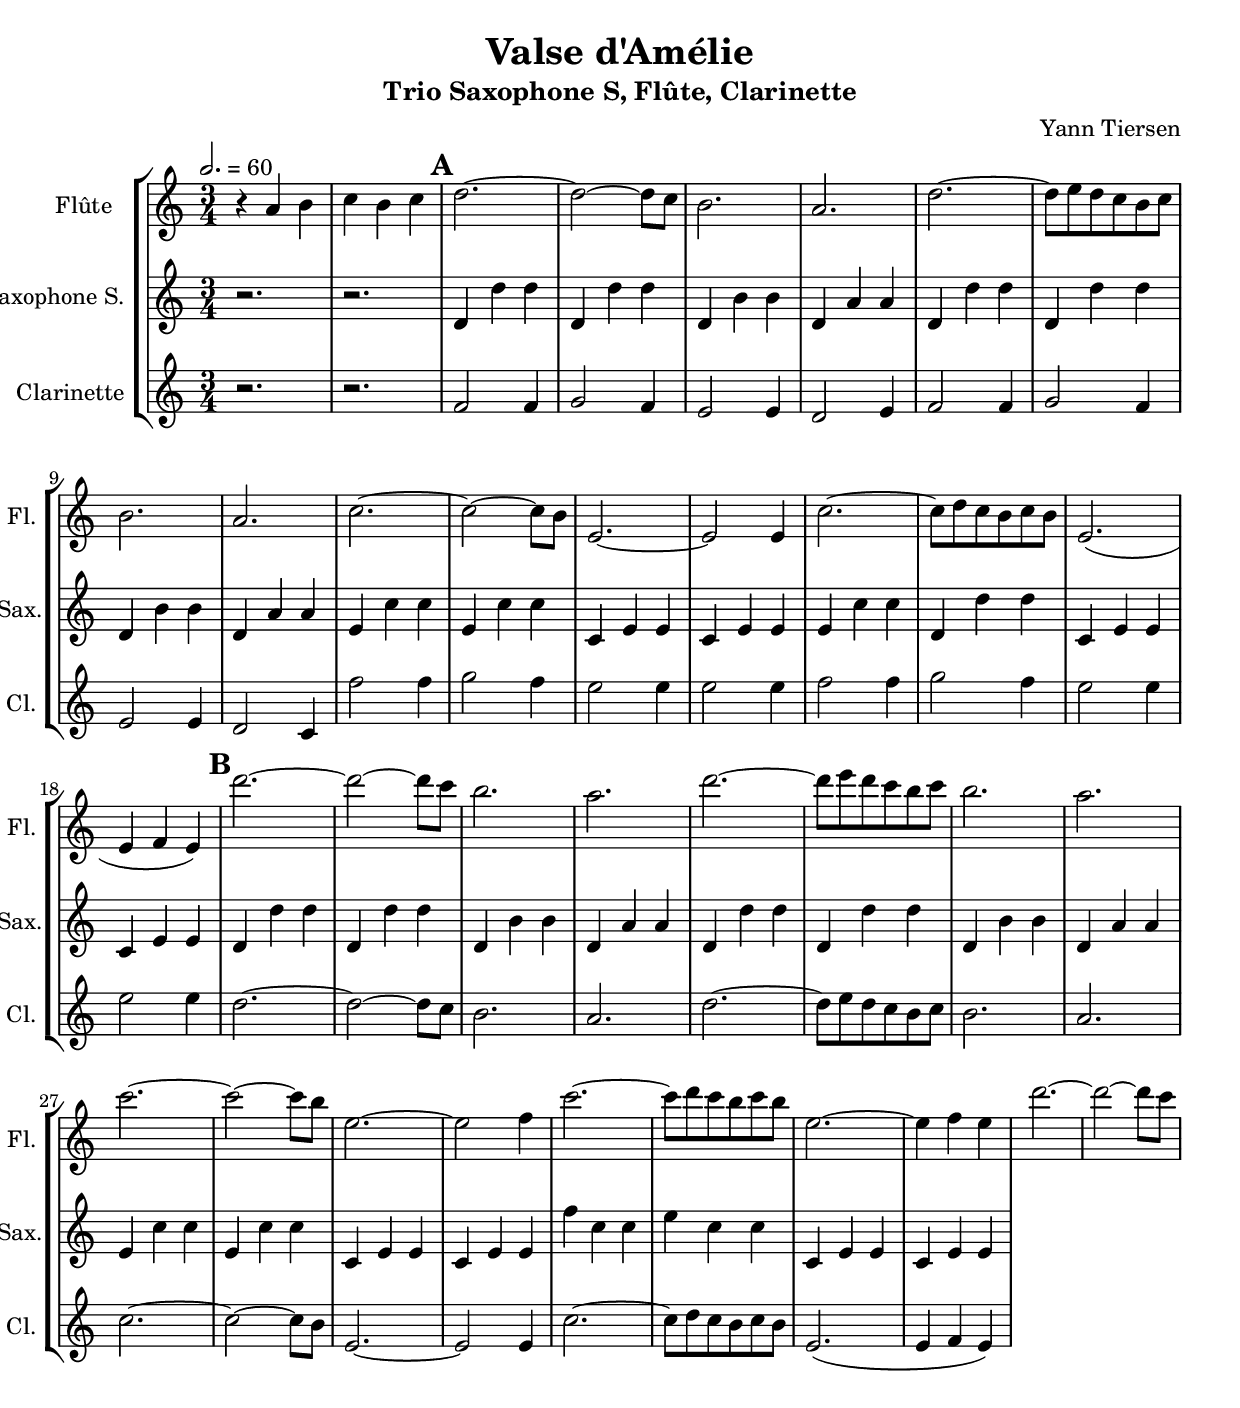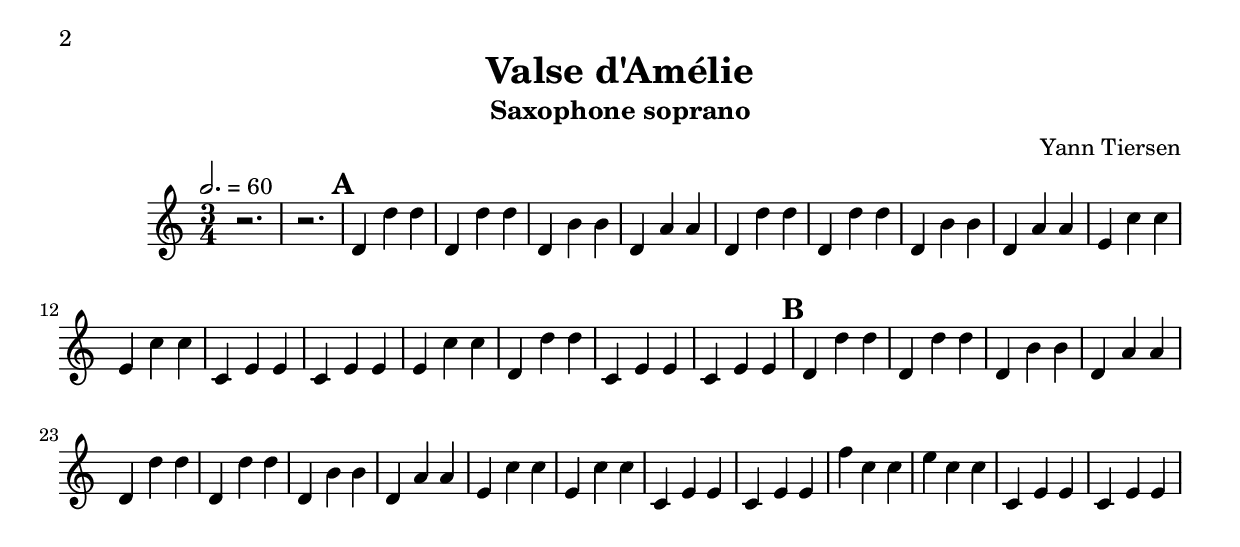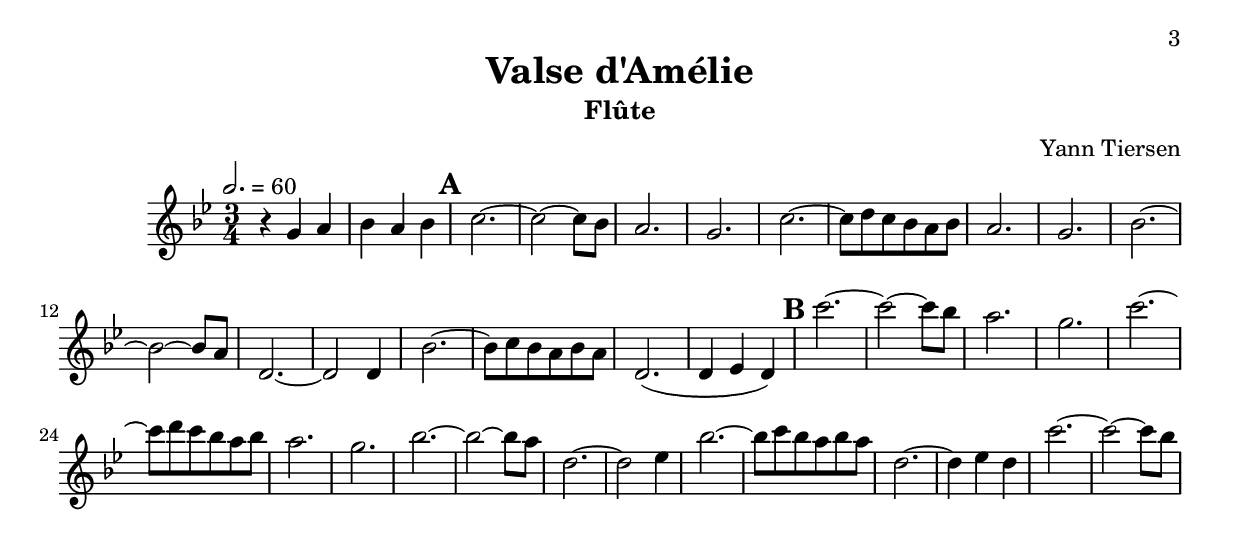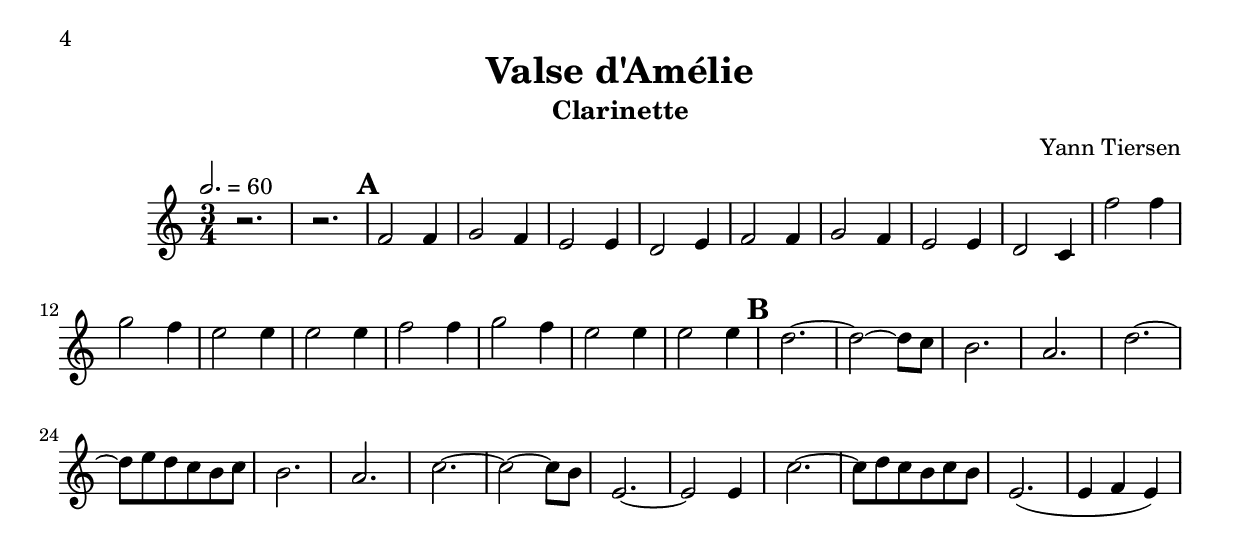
notesFlute =  \relative c'' {
  \set Score.markFormatter = #format-mark-box-alphabet
  \key c \major
  \time 3/4
  \tempo 2. = 60
  r4 a b c b c
  \mark \default
  d2.~ d2~ d8 c b2. a d2.~ d8 e d c b c b2. a c~ c2~ c8 b e,2.~ e2 e4 c'2.~ c8 d c b c b e,2.( e4 f e) 
  \mark \default
  d''2.~ d2~ d8 c b2. a d~ d8 e d c b c b2. a c~ c2~ c8 b e,2.~ e2 f4 c'2.~ c8 d c b c b e,2.~ e4 f e d'2.~ d2~ d8 c  
  }
notesSax = \relative c'' {
  \set Score.markFormatter = #format-mark-box-alphabet
  \key c \major
  \time 3/4 
  \tempo 2. = 60
  r2. r
  \mark \default
  d,4 d' d d, d' d d, b' b d, a' a d, d' d d, d' d d, b' b d, a' a e c' c e, c' c c, e e c e e e c' c d, d' d c, e e c e e
  \mark \default
  d4 d' d d, d' d d, b' b d, a' a d, d' d d, d' d d, b' b d, a' a e c' c e, c' c c, e e c e e f' c c e c c c, e e c e e
  }

notesClar = \relative c' {
  \set Score.markFormatter = #format-mark-box-alphabet
  \key c \major
  \time 3/4
  \tempo 2. = 60
  r2. r
  \mark \default
  f2 f4 g2 f4 e2 e4 d2 e4  f2 f4 g2 f4 e2 e4 d2 c4 f'2 f4 g2 f4 e2 e4 e2 e4 f2 f4 g2 f4 e2 e4 e2 e4 
  \mark \default
  d2.~ d2~ d8c b2. a d~ d8 e d c b c b2. a c~ c2~ c8 b e,2.~ e2 e4 c'2.~ c8 d c b c b e,2.( e4 f e) 
  
  }

\book {
  %% book paper, which is inherited by all children bookparts
  \paper {
    ragged-last-bottom = ##f
  }
}

\header {
  title = "Valse d'Amélie"
  composer = "Yann Tiersen"
}

\bookpart {
  \header {
    subtitle = "Trio Saxophone S, Flûte, Clarinette"
  }
\score {
\new StaffGroup <<
  \new Staff \with {
        instrumentName = #"Flûte "
        shortInstrumentName = #"Fl. "
        midiInstrument = "flute"

      }
      \notesFlute
   \new Staff \with {
        instrumentName = #"Saxophone S. "
        shortInstrumentName = #"Sax."
        midiInstrument = "soprano sax"
      }
    \notesSax
     
     \new Staff \with {
        instrumentName = #"Clarinette "
        shortInstrumentName = #"Cl. "
        midiInstrument = "clarinet"
      }
      \notesClar   

>>
  \layout {}
 \midi {} 
}

}

\bookpart{
  \header {
    subtitle = "Saxophone soprano"
  }
\score {
  {
  \set Score.markFormatter = #format-mark-box-alphabet
   \notesSax
  }
  \layout{}
}
}

\bookpart{
  \header {
    subtitle = "Flûte"
  }
  \score {
  {
  \set Score.markFormatter = #format-mark-box-alphabet
  \transpose c bes, \notesFlute
  }
  \layout{}
}
}




\bookpart{
  \header {
    subtitle = "Clarinette"
  }
\score {
  {
  \set Score.markFormatter = #format-mark-box-alphabet
   \notesClar
  }
  \layout{}
}
}